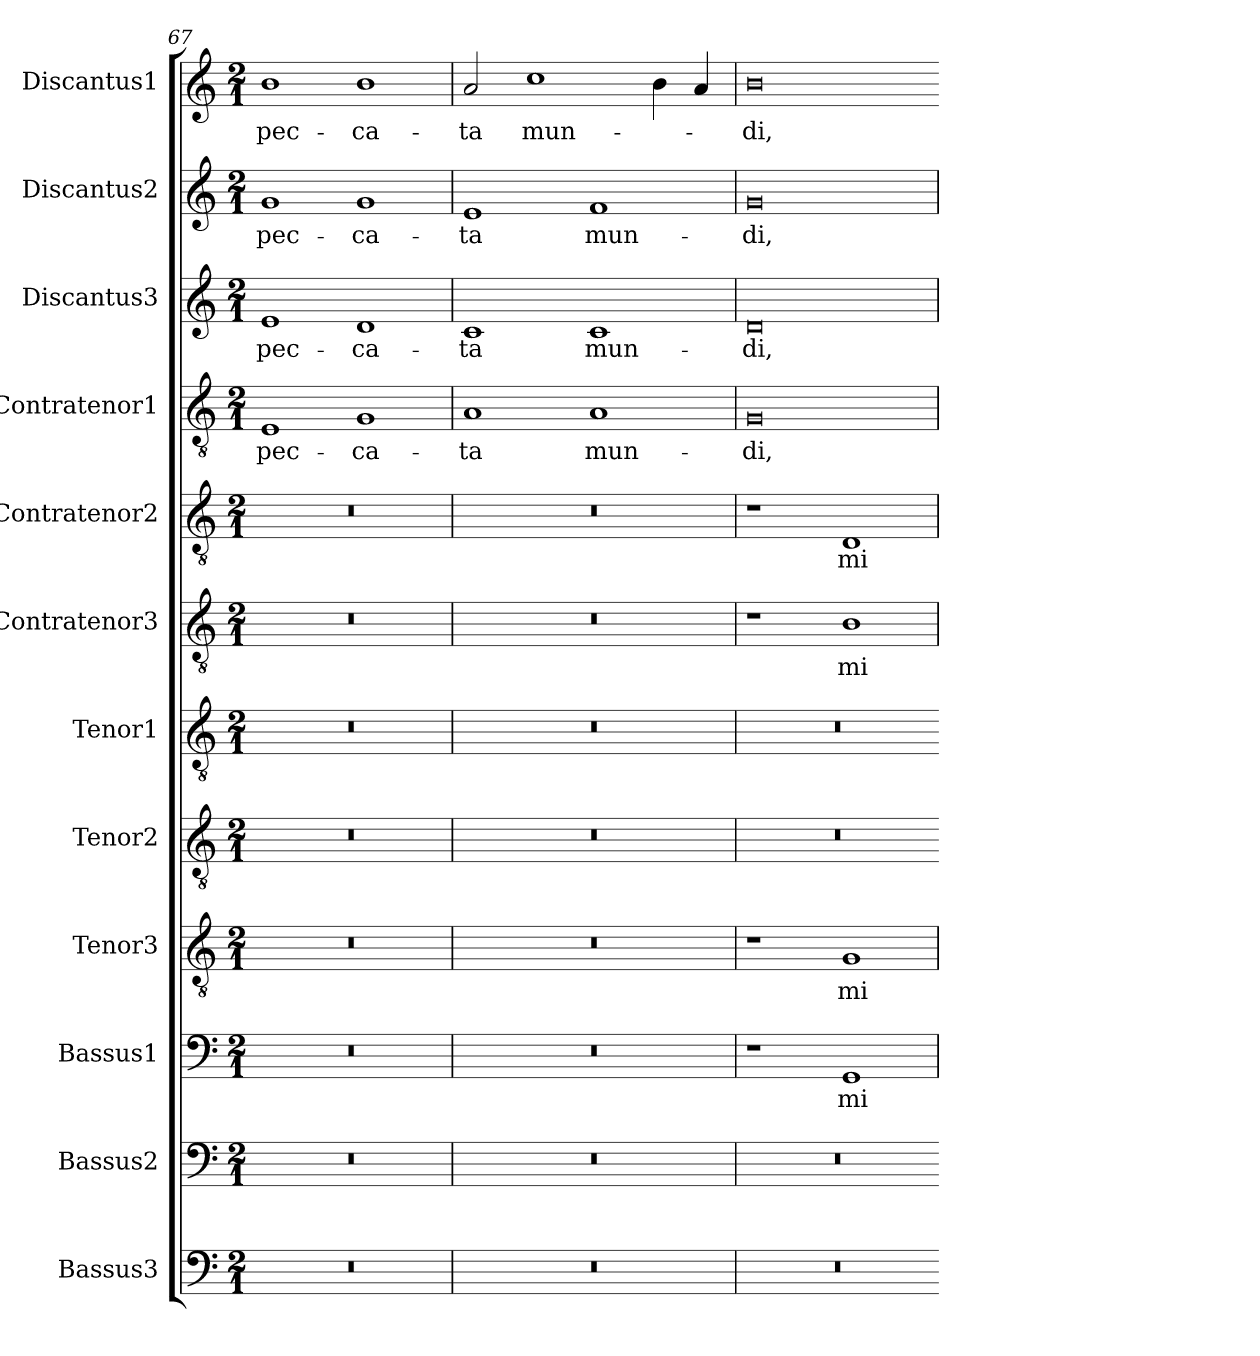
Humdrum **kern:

**kern	**kern	**kern	**text	**kern	**text	**kern	**kern	**kern	**text	**kern	**text	**kern	**text	**kern	**text	**kern	**text	**kern	**text
*part12	*part11	*part10	*part10	*part9	*part9	*part8	*part7	*part6	*part6	*part5	*part5	*part4	*part4	*part3	*part3	*part2	*part2	*part1	*part1
*staff12	*staff11	*staff10	*staff10	*staff9	*staff9	*staff8	*staff7	*staff6	*staff6	*staff5	*staff5	*staff4	*staff4	*staff3	*staff3	*staff2	*staff2	*staff1	*staff1
*I"Bassus3	*I"Bassus2	*I"Bassus1	*	*I"Tenor3	*	*I"Tenor2	*I"Tenor1	*I"Contratenor3	*	*I"Contratenor2	*	*I"Contratenor1	*	*I"Discantus3	*	*I"Discantus2	*	*I"Discantus1	*
*I'B3	*I'B2	*I'B1	*	*I'T3	*	*I'T2	*I'T1	*I'Ct3	*	*I'Ct2	*	*I'Ct1	*	*I'D3	*	*I'D2	*	*I'D1	*
*clefF4	*clefF4	*clefF4	*	*clefGv2	*	*clefGv2	*clefGv2	*clefGv2	*	*clefGv2	*	*clefGv2	*	*clefG2	*	*clefG2	*	*clefG2	*
*k[]	*k[]	*k[]	*	*k[]	*	*k[]	*k[]	*k[]	*	*k[]	*	*k[]	*	*k[]	*	*k[]	*	*k[]	*
*M2/1	*M2/1	*M2/1	*	*M2/1	*	*M2/1	*M2/1	*M2/1	*	*M2/1	*	*M2/1	*	*M2/1	*	*M2/1	*	*M2/1	*
=67	=67	=67	=67	=67	=67	=67	=67	=67	=67	=67	=67	=67	=67	=67	=67	=67	=67	=67	=67
0r	0r	0r	.	0r	.	0r	0r	0r	.	0r	.	1E/	pec-	1e/	pec-	1g/	pec-	1b\	pec-
.	.	.	.	.	.	.	.	.	.	.	.	1G/	-ca-	1d/	-ca-	1g/	-ca-	1b\	-ca-
=68	=68	=68	=68	=68	=68	=68	=68	=68	=68	=68	=68	=68	=68	=68	=68	=68	=68	=68	=68
0r	0r	0r	.	0r	.	0r	0r	0r	.	0r	.	1A/	-ta	1c/	-ta	1e/	-ta	2a/	-ta
.	.	.	.	.	.	.	.	.	.	.	.	.	.	.	.	.	.	1cc\	mun-
.	.	.	.	.	.	.	.	.	.	.	.	1A/	mun-	1c/	mun-	1f/	mun-	.	.
.	.	.	.	.	.	.	.	.	.	.	.	.	.	.	.	.	.	4b\	.
.	.	.	.	.	.	.	.	.	.	.	.	.	.	.	.	.	.	4a/	.
=69	=69	=69	=69	=69	=69	=69	=69	=69	=69	=69	=69	=69	=69	=69	=69	=69	=69	=69	=69
0r	0r	1r	.	1r	.	0r	0r	1r	.	1r	.	0G/	-di,	0d/	-di,	0g/	-di,	0b\	-di,
.	.	1GG/	mi-	1G/	mi-	.	.	1B\	mi-	1D/	mi-	.	.	.	.	.	.	.	.
=	=	=	=-	=	=-	=	=	=	=-	=	=-	=	=-	=	=-	=	=-	=-	=-
*-	*-	*-	*-	*-	*-	*-	*-	*-	*-	*-	*-	*-	*-	*-	*-	*-	*-	*-	*-
